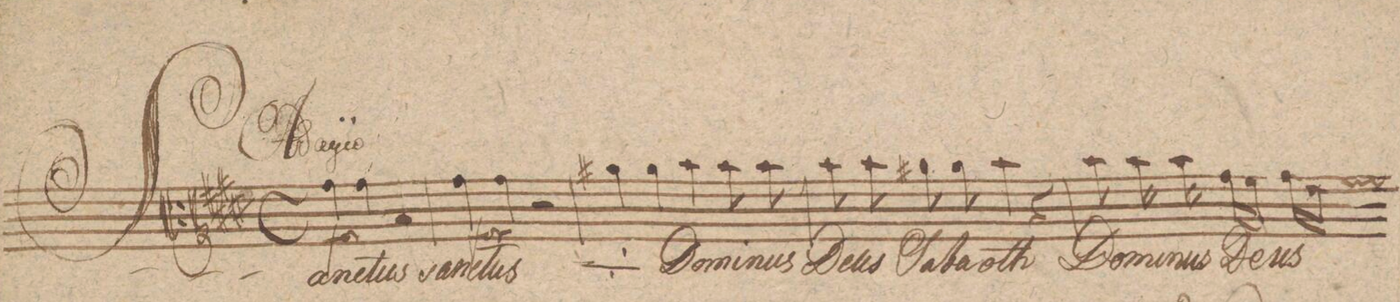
**kern	**text	**dynam
*I"Alto	*	*
*clefC3	*	*
*k[f#c#g#d#]	*	*
*met(c)	*	*
*M4/4	*	*
4g#\	San-	f
4g#\	-ctus	.
2r	.	.
=2	=2	=2
4g#\	san-	.
4g#\	-ctus	.
2r	.	.
=3	=3	=3
*	*ij	*
4a#X\	san-	.
4a#\	-ctus	.
*	*Xij	*
4b\	Do-	.
.	-mi-	.
8b\	-nus	.
8b\	.	.
=4	=4	=4
8b\	De-	.
8b\	-us	.
8a#X\	Sa-	.
8a#\	-ba-	.
4b\	-oth	.
4r	.	.
=5	=5	=5
8b\	Do-	.
16b\	-mi-	.
16b\	-nus	.
16g#\LL	De-	.
16f#\JJ	.	.
16g#\LL	-us	.
16e\JJ	.	.
*custos:f#	*	*
*-	*-	*-
